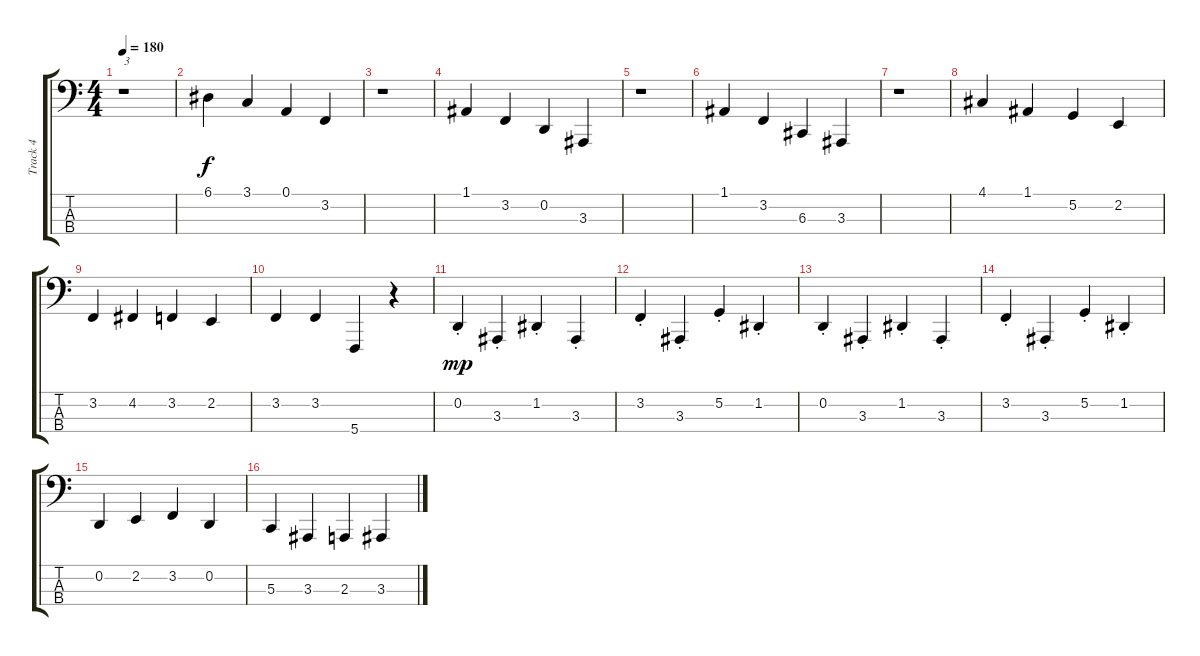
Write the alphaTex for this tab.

\track ("Track 4" "Track 4") {instrument cello}
\staff {score tabs}
\tuning (A2 D2 G1 C1) {hide}
\ts (4 4)
\tempo 180
\clef f4
\ks c
r.1{txt "3" dy f} |
6.1.4 3.1.4 0.1.4 3.2.4 |
r.1 |
1.1.4 3.2.4 0.2.4 3.3.4 |
r.1 |
1.1.4 3.2.4 6.3.4 3.3.4 |
r.1 |
4.1.4 1.1.4 5.2.4 2.2.4 |
3.2.4 4.2.4 3.2.4 2.2.4 |
3.2.4 3.2.4 5.4.4 r.4 |
0.2{st}.4{dy mp} 3.3{st}.4 1.2{st}.4 3.3{st}.4 |
3.2{st}.4 3.3{st}.4 5.2{st}.4 1.2{st}.4 |
0.2{st}.4 3.3{st}.4 1.2{st}.4 3.3{st}.4 |
3.2{st}.4 3.3{st}.4 5.2{st}.4 1.2{st}.4 |
0.2.4 2.2.4 3.2.4 0.2.4 |
5.3.4 3.3.4 2.3.4 3.3.4
